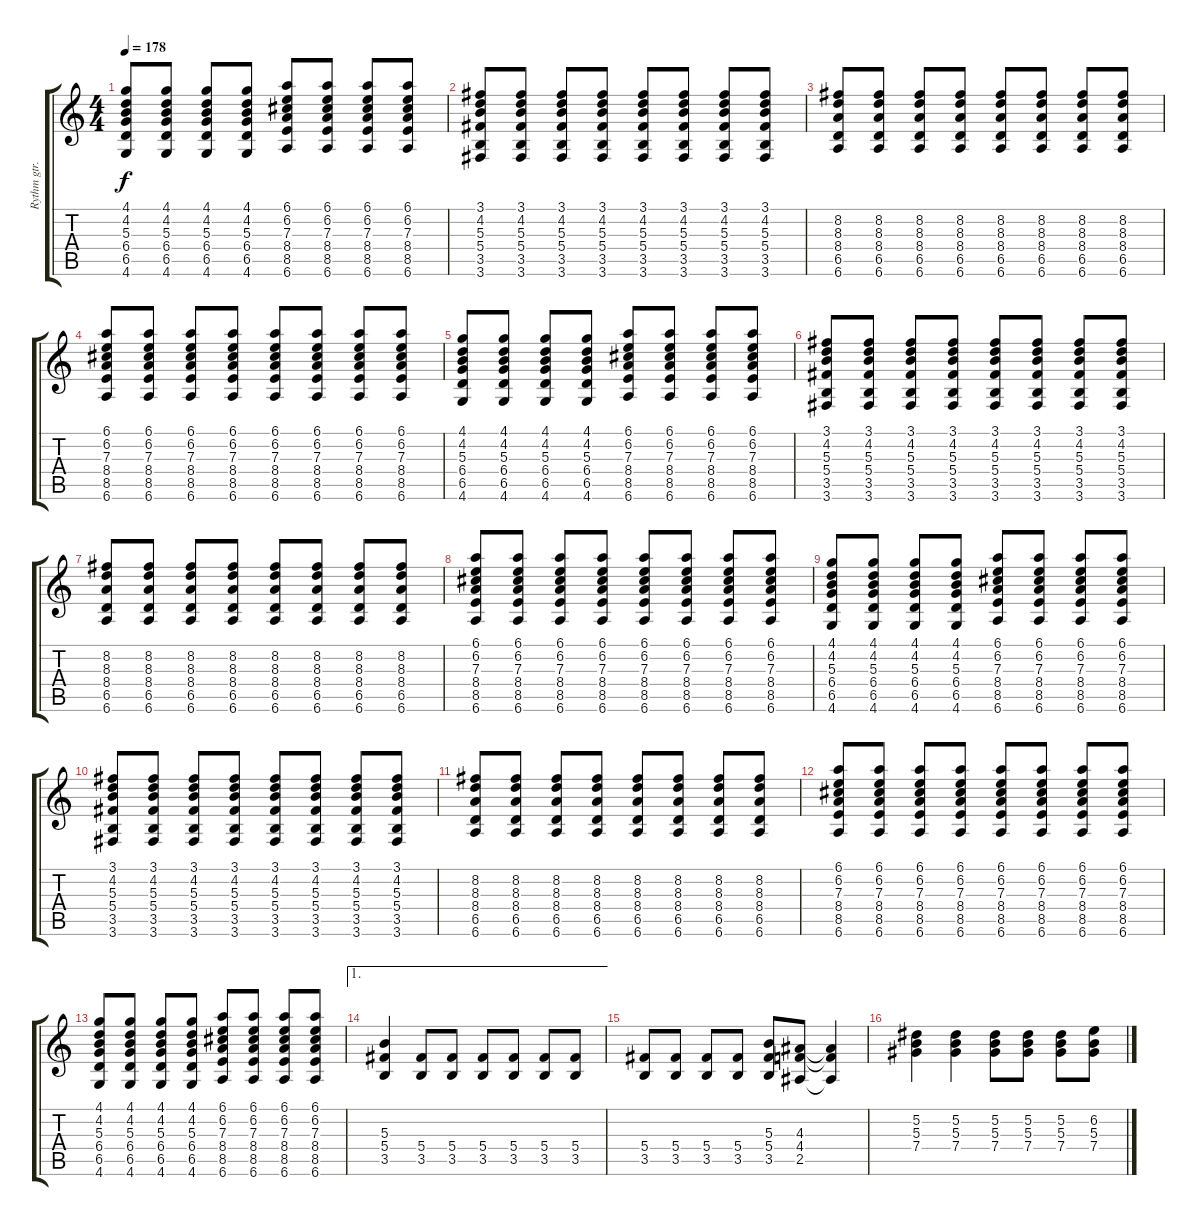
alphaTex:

\track ("Rythm gtr." "Rythm gtr.") {instrument distortionguitar}
\staff {score tabs}
\tuning (Eb4 Bb3 Gb3 Db3 Ab2 Eb2) {hide}
\ts (4 4)
\tempo 178
\clef g2
\ks c
(4.1 4.2 5.3 6.4 6.5 4.6).8{dy f} (4.1 4.2 5.3 6.4 6.5 4.6).8 (4.1 4.2 5.3 6.4 6.5 4.6).8 (4.1 4.2 5.3 6.4 6.5 4.6).8 (6.1 6.2 7.3 8.4 8.5 6.6).8 (6.1 6.2 7.3 8.4 8.5 6.6).8 (6.1 6.2 7.3 8.4 8.5 6.6).8 (6.1 6.2 7.3 8.4 8.5 6.6).8 |
(3.1 4.2 5.3 5.4 3.5 3.6).8 (3.1 4.2 5.3 5.4 3.5 3.6).8 (3.1 4.2 5.3 5.4 3.5 3.6).8 (3.1 4.2 5.3 5.4 3.5 3.6).8 (3.1 4.2 5.3 5.4 3.5 3.6).8 (3.1 4.2 5.3 5.4 3.5 3.6).8 (3.1 4.2 5.3 5.4 3.5 3.6).8 (3.1 4.2 5.3 5.4 3.5 3.6).8 |
(8.2 8.3 8.4 6.5 6.6).8 (8.2 8.3 8.4 6.5 6.6).8 (8.2 8.3 8.4 6.5 6.6).8 (8.2 8.3 8.4 6.5 6.6).8 (8.2 8.3 8.4 6.5 6.6).8 (8.2 8.3 8.4 6.5 6.6).8 (8.2 8.3 8.4 6.5 6.6).8 (8.2 8.3 8.4 6.5 6.6).8 |
(6.1 6.2 7.3 8.4 8.5 6.6).8 (6.1 6.2 7.3 8.4 8.5 6.6).8 (6.1 6.2 7.3 8.4 8.5 6.6).8 (6.1 6.2 7.3 8.4 8.5 6.6).8 (6.1 6.2 7.3 8.4 8.5 6.6).8 (6.1 6.2 7.3 8.4 8.5 6.6).8 (6.1 6.2 7.3 8.4 8.5 6.6).8 (6.1 6.2 7.3 8.4 8.5 6.6).8 |
(4.1 4.2 5.3 6.4 6.5 4.6).8 (4.1 4.2 5.3 6.4 6.5 4.6).8 (4.1 4.2 5.3 6.4 6.5 4.6).8 (4.1 4.2 5.3 6.4 6.5 4.6).8 (6.1 6.2 7.3 8.4 8.5 6.6).8 (6.1 6.2 7.3 8.4 8.5 6.6).8 (6.1 6.2 7.3 8.4 8.5 6.6).8 (6.1 6.2 7.3 8.4 8.5 6.6).8 |
(3.1 4.2 5.3 5.4 3.5 3.6).8 (3.1 4.2 5.3 5.4 3.5 3.6).8 (3.1 4.2 5.3 5.4 3.5 3.6).8 (3.1 4.2 5.3 5.4 3.5 3.6).8 (3.1 4.2 5.3 5.4 3.5 3.6).8 (3.1 4.2 5.3 5.4 3.5 3.6).8 (3.1 4.2 5.3 5.4 3.5 3.6).8 (3.1 4.2 5.3 5.4 3.5 3.6).8 |
(8.2 8.3 8.4 6.5 6.6).8 (8.2 8.3 8.4 6.5 6.6).8 (8.2 8.3 8.4 6.5 6.6).8 (8.2 8.3 8.4 6.5 6.6).8 (8.2 8.3 8.4 6.5 6.6).8 (8.2 8.3 8.4 6.5 6.6).8 (8.2 8.3 8.4 6.5 6.6).8 (8.2 8.3 8.4 6.5 6.6).8 |
(6.1 6.2 7.3 8.4 8.5 6.6).8 (6.1 6.2 7.3 8.4 8.5 6.6).8 (6.1 6.2 7.3 8.4 8.5 6.6).8 (6.1 6.2 7.3 8.4 8.5 6.6).8 (6.1 6.2 7.3 8.4 8.5 6.6).8 (6.1 6.2 7.3 8.4 8.5 6.6).8 (6.1 6.2 7.3 8.4 8.5 6.6).8 (6.1 6.2 7.3 8.4 8.5 6.6).8 |
(4.1 4.2 5.3 6.4 6.5 4.6).8 (4.1 4.2 5.3 6.4 6.5 4.6).8 (4.1 4.2 5.3 6.4 6.5 4.6).8 (4.1 4.2 5.3 6.4 6.5 4.6).8 (6.1 6.2 7.3 8.4 8.5 6.6).8 (6.1 6.2 7.3 8.4 8.5 6.6).8 (6.1 6.2 7.3 8.4 8.5 6.6).8 (6.1 6.2 7.3 8.4 8.5 6.6).8 |
(3.1 4.2 5.3 5.4 3.5 3.6).8 (3.1 4.2 5.3 5.4 3.5 3.6).8 (3.1 4.2 5.3 5.4 3.5 3.6).8 (3.1 4.2 5.3 5.4 3.5 3.6).8 (3.1 4.2 5.3 5.4 3.5 3.6).8 (3.1 4.2 5.3 5.4 3.5 3.6).8 (3.1 4.2 5.3 5.4 3.5 3.6).8 (3.1 4.2 5.3 5.4 3.5 3.6).8 |
(8.2 8.3 8.4 6.5 6.6).8 (8.2 8.3 8.4 6.5 6.6).8 (8.2 8.3 8.4 6.5 6.6).8 (8.2 8.3 8.4 6.5 6.6).8 (8.2 8.3 8.4 6.5 6.6).8 (8.2 8.3 8.4 6.5 6.6).8 (8.2 8.3 8.4 6.5 6.6).8 (8.2 8.3 8.4 6.5 6.6).8 |
(6.1 6.2 7.3 8.4 8.5 6.6).8 (6.1 6.2 7.3 8.4 8.5 6.6).8 (6.1 6.2 7.3 8.4 8.5 6.6).8 (6.1 6.2 7.3 8.4 8.5 6.6).8 (6.1 6.2 7.3 8.4 8.5 6.6).8 (6.1 6.2 7.3 8.4 8.5 6.6).8 (6.1 6.2 7.3 8.4 8.5 6.6).8 (6.1 6.2 7.3 8.4 8.5 6.6).8 |
(4.1 4.2 5.3 6.4 6.5 4.6).8 (4.1 4.2 5.3 6.4 6.5 4.6).8 (4.1 4.2 5.3 6.4 6.5 4.6).8 (4.1 4.2 5.3 6.4 6.5 4.6).8 (6.1 6.2 7.3 8.4 8.5 6.6).8 (6.1 6.2 7.3 8.4 8.5 6.6).8 (6.1 6.2 7.3 8.4 8.5 6.6).8 (6.1 6.2 7.3 8.4 8.5 6.6).8 |
\ae 1
(5.3 5.4 3.5).4 (5.4 3.5).8 (5.4 3.5).8 (5.4 3.5).8 (5.4 3.5).8 (5.4 3.5).8 (5.4 3.5).8 |
(5.4 3.5).8 (5.4 3.5).8 (5.4 3.5).8 (5.4 3.5).8 (5.3 5.4 3.5).8 (4.3 4.4 2.5).8 (4.3{t} 4.4{t} 2.5{t}).4 |
(5.2 5.3 7.4).4{volume 16} (5.2 5.3 7.4).4 (5.2 5.3 7.4).8 (5.2 5.3 7.4).8 (5.2 5.3 7.4).8 (6.2 5.3 7.4).8
